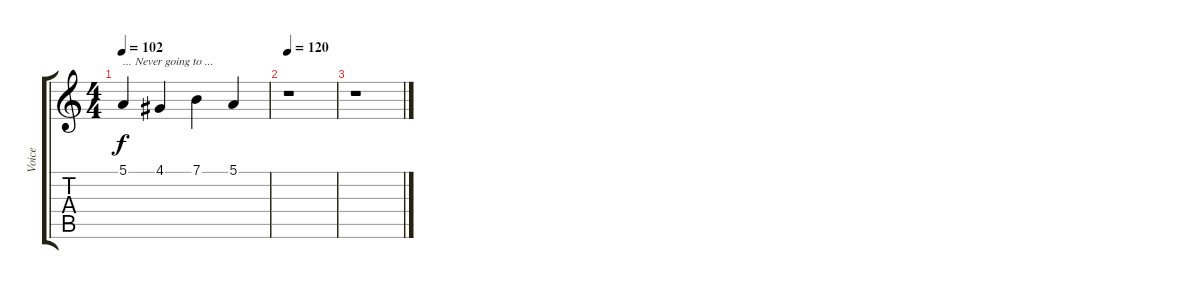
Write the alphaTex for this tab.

\track ("Voice" "Voice") {instrument synthvoice}
\staff {score tabs}
\tuning (E4 B3 G3 D3 A2 E2) {hide}
\ts (4 4)
\tempo 102
\clef g2
\ks c
5.1.4{txt "... Never going to ..." dy f} 4.1.4 7.1.4 5.1.4 |
\tempo 120
r.1 |
r.1
